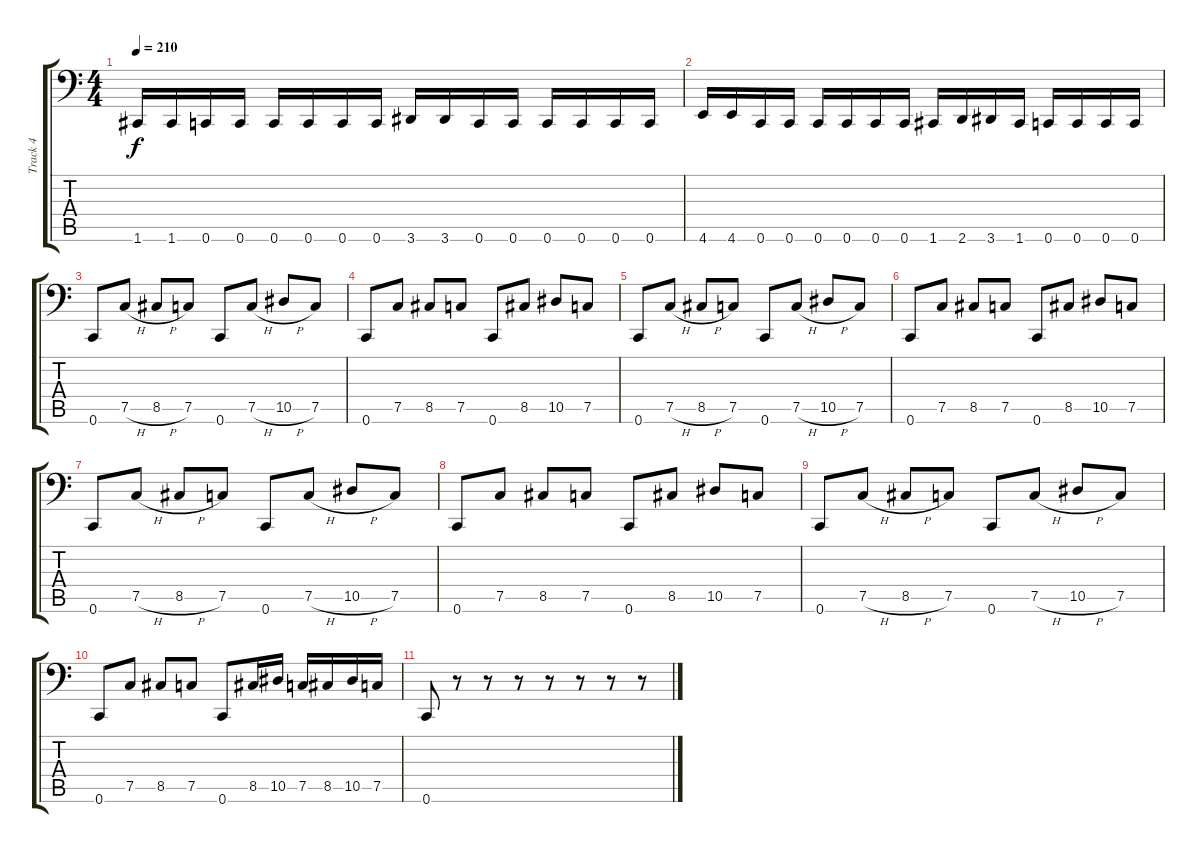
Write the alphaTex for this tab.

\track ("Track 4" "Track 4") {instrument electricbassfinger}
\staff {score tabs}
\tuning (C3 G2 Eb2 Bb1 F1 C1) {hide}
\ts (4 4)
\tempo 210
\clef f4
\ks c
1.6.16{dy f} 1.6.16 0.6.16 0.6.16 0.6.16 0.6.16 0.6.16 0.6.16 3.6.16 3.6.16 0.6.16 0.6.16 0.6.16 0.6.16 0.6.16 0.6.16 |
4.6.16 4.6.16 0.6.16 0.6.16 0.6.16 0.6.16 0.6.16 0.6.16 1.6.16 2.6.16 3.6.16 1.6.16 0.6.16 0.6.16 0.6.16 0.6.16 |
0.6.8 7.5{h}.8 8.5{h}.8 7.5.8 0.6.8 7.5{h}.8 10.5{h}.8 7.5.8 |
0.6.8 7.5.8 8.5.8 7.5.8 0.6.8 8.5.8 10.5.8 7.5.8 |
0.6.8 7.5{h}.8 8.5{h}.8 7.5.8 0.6.8 7.5{h}.8 10.5{h}.8 7.5.8 |
0.6.8 7.5.8 8.5.8 7.5.8 0.6.8 8.5.8 10.5.8 7.5.8 |
0.6.8 7.5{h}.8 8.5{h}.8 7.5.8 0.6.8 7.5{h}.8 10.5{h}.8 7.5.8 |
0.6.8 7.5.8 8.5.8 7.5.8 0.6.8 8.5.8 10.5.8 7.5.8 |
0.6.8 7.5{h}.8 8.5{h}.8 7.5.8 0.6.8 7.5{h}.8 10.5{h}.8 7.5.8 |
0.6.8 7.5.8 8.5.8 7.5.8 0.6.8 8.5.16 10.5.16 7.5.16 8.5.16 10.5.16 7.5.16 |
0.6.8 r.8 r.8 r.8 r.8 r.8 r.8 r.8
